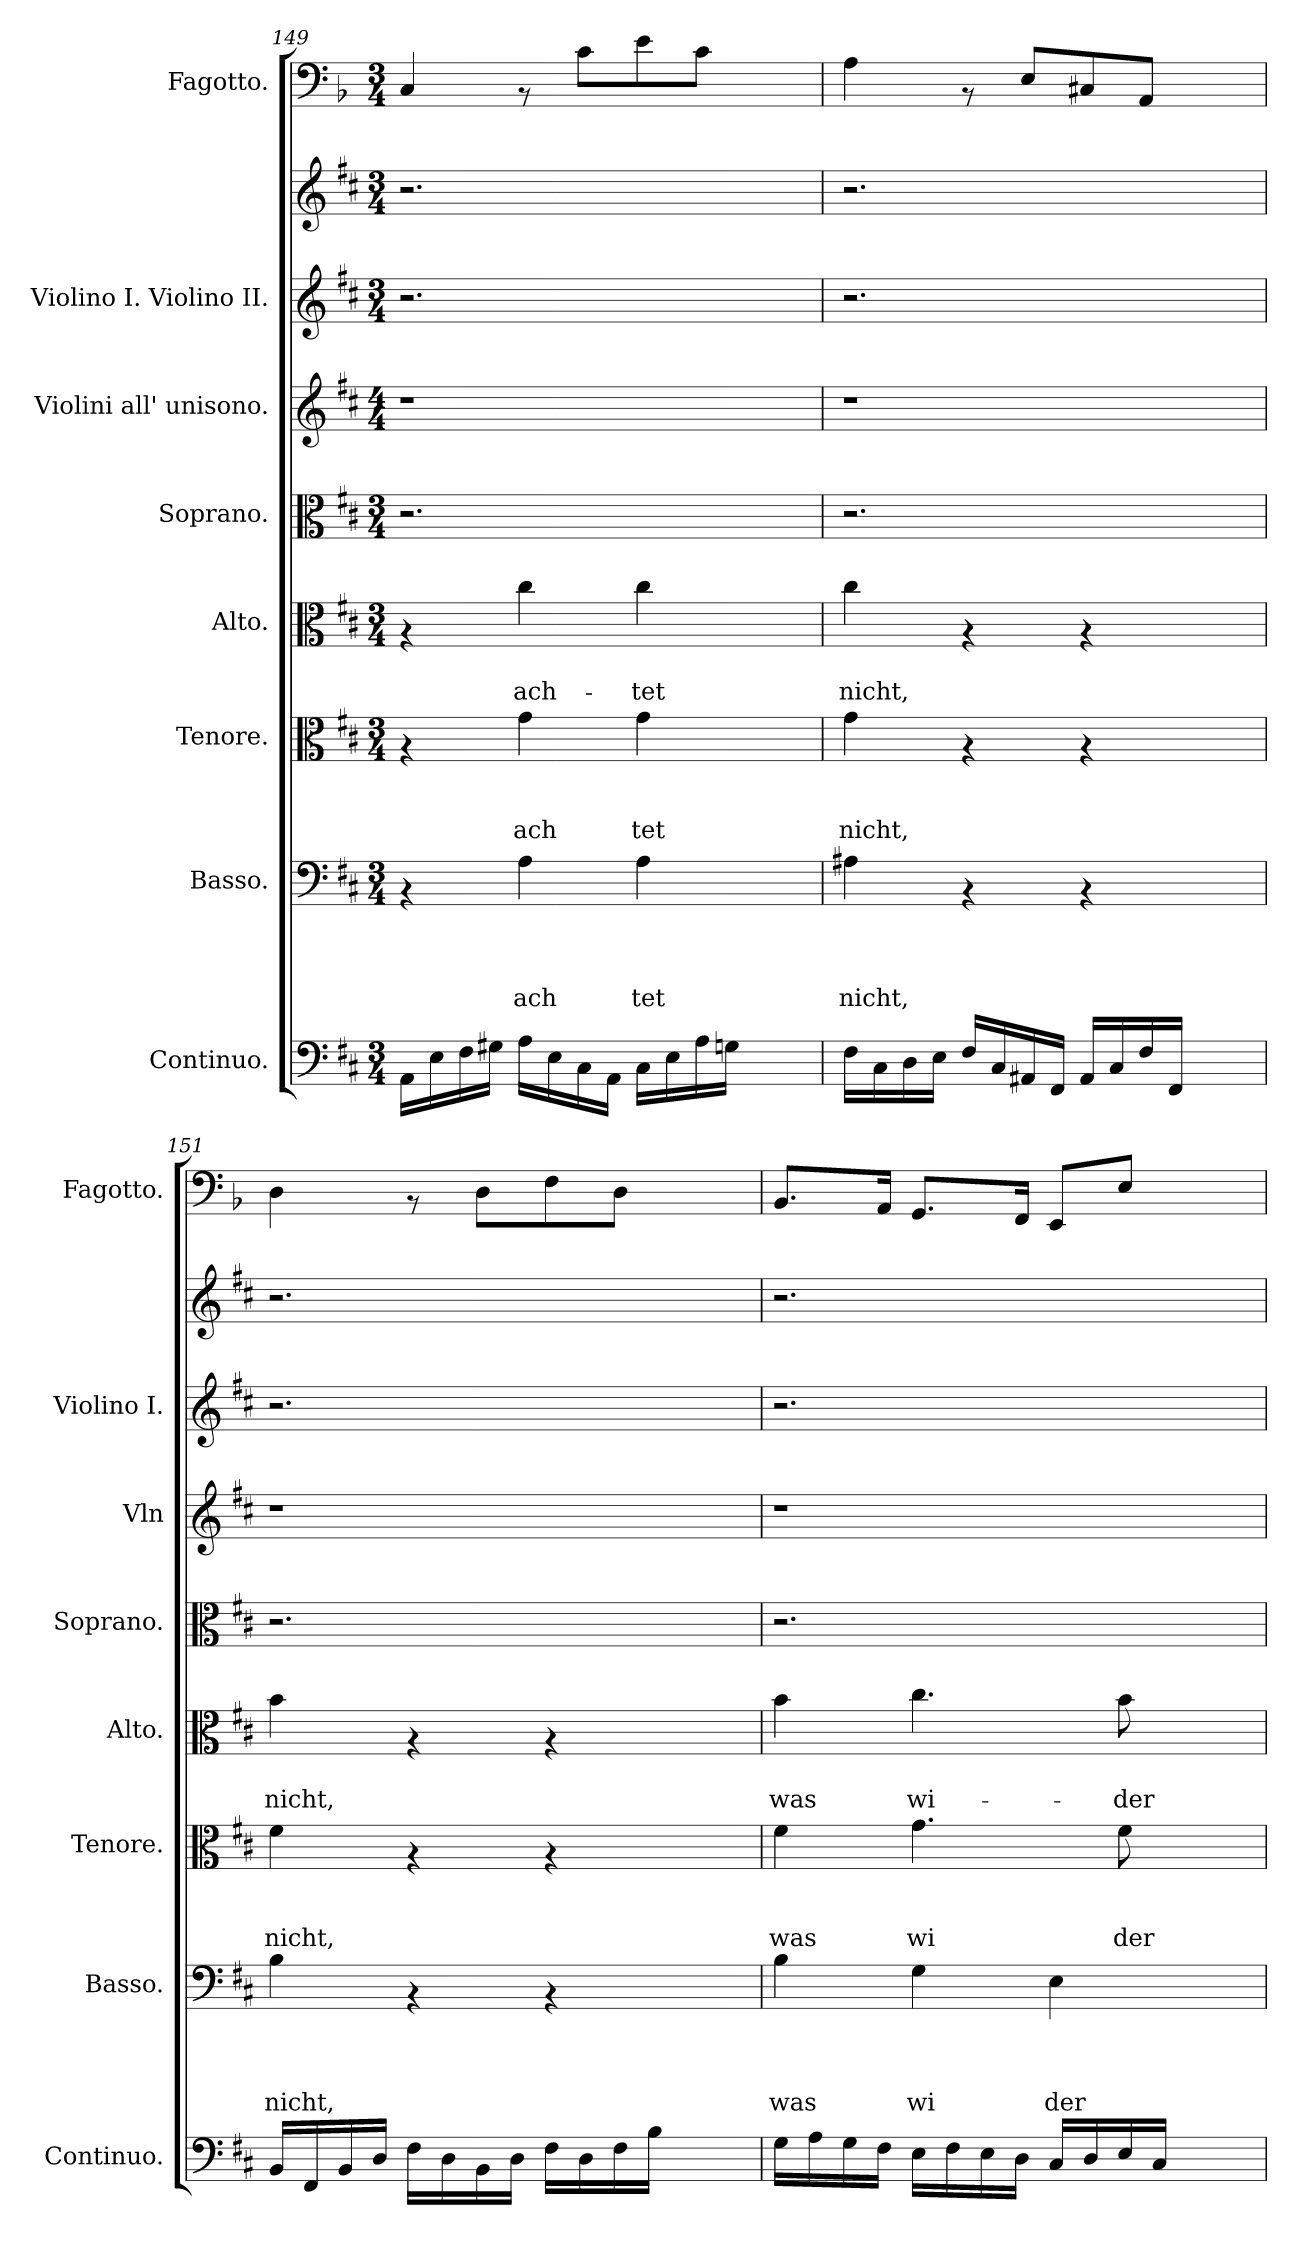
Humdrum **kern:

**kern	**kern	**text	**text	**text	**text	**kern	**text	**text	**text	**kern	**text	**text	**kern	**kern	**kern	**kern	**kern
*part8	*part7	*part7	*part7	*part7	*part7	*part6	*part6	*part6	*part6	*part5	*part5	*part5	*part4	*part3	*part2	*part2	*part1
*staff9	*staff8	*staff8	*staff8	*staff8	*staff8	*staff7	*staff7	*staff7	*staff7	*staff6	*staff6	*staff6	*staff5	*staff4	*staff3	*staff2	*staff1
*I"Continuo.	*I"Basso.	*	*	*	*	*I"Tenore.	*	*	*	*I"Alto.	*	*	*I"Soprano.	*I"Violini all' unisono.	*I"Violino I. Violino II.	*	*I"Fagotto.
*I'Continuo.	*I'Basso.	*	*	*	*	*I'Tenore.	*	*	*	*I'Alto.	*	*	*I'Soprano.	*I'Vln	*I'Violino I.	*	*I'Fagotto.
!!LO:PB:g=z
*clefF4	*clefF4	*	*	*	*	*clefC3	*	*	*	*clefC3	*	*	*clefC3	*clefG2	*clefG2	*clefG2	*clefF4
*	*	*	*	*	*	*	*	*	*	*	*	*	*	*	*	*	*ITrd2c3
*k[f#c#]	*k[f#c#]	*	*	*	*	*k[f#c#]	*	*	*	*k[f#c#]	*	*	*k[f#c#]	*k[f#c#]	*k[f#c#]	*k[f#c#]	*k[f#c#]
*D:	*D:	*	*	*	*	*D:	*	*	*	*D:	*	*	*D:	*D:	*D:	*D:	*D:
*M3/4	*M3/4	*	*	*	*	*M3/4	*	*	*	*M3/4	*	*	*M3/4	*M4/4	*M3/4	*M3/4	*M3/4
=149	=149	=149	=149	=149	=149	=149	=149	=149	=149	=149	=149	=149	=149	=149	=149	=149	=149
16AA\LL	4rAA	.	.	.	.	4rG	.	.	.	4rG	.	.	2.r	1r	2.r	2.r	4AA/
16E\	.	.	.	.	.	.	.	.	.	.	.	.	.	.	.	.	.
16F#\	.	.	.	.	.	.	.	.	.	.	.	.	.	.	.	.	.
16G#X\JJ	.	.	.	.	.	.	.	.	.	.	.	.	.	.	.	.	.
!	!	!	!	!	!LO:LY:b	!	!	!	!LO:LY:b	!	!	!LO:LY:b	!	!	!	!	!
16A\LL	4A\	.	.	.	ach	4g\	.	.	ach	4cc#\	.	ach-	.	.	.	.	8rAA
16E\	.	.	.	.	.	.	.	.	.	.	.	.	.	.	.	.	.
16C#\	.	.	.	.	.	.	.	.	.	.	.	.	.	.	.	.	8A\L
16AA\JJ	.	.	.	.	.	.	.	.	.	.	.	.	.	.	.	.	.
!	!	!	!	!	!LO:LY:b	!	!	!	!LO:LY:b	!	!	!LO:LY:b	!	!	!	!	!
16C#\LL	4A\	.	.	.	tet	4g\	.	.	tet	4cc#\	.	-tet	.	.	.	.	8c#\
16E\	.	.	.	.	.	.	.	.	.	.	.	.	.	.	.	.	.
16A\	.	.	.	.	.	.	.	.	.	.	.	.	.	.	.	.	8A\J
16Gn\JJ	.	.	.	.	.	.	.	.	.	.	.	.	.	.	.	.	.
4ryy	4ryy	.	.	.	.	4ryy	.	.	.	4ryy	.	.	4ryy	.	4ryy	4ryy	4ryy
=150!	=150!	=150!	=150!	=150!	=150!	=150!	=150!	=150!	=150!	=150!	=150!	=150!	=150!	=150!	=150!	=150!	=150!
!	!	!	!	!	!LO:LY:b	!	!	!	!LO:LY:b	!	!	!LO:LY:b	!	!	!	!	!
16F#\LL	4A#X\	.	.	.	nicht,	4g\	.	.	nicht,	4cc#\	.	nicht,	2.r	1r	2.r	2.r	4F#\
16C#\	.	.	.	.	.	.	.	.	.	.	.	.	.	.	.	.	.
16D\	.	.	.	.	.	.	.	.	.	.	.	.	.	.	.	.	.
16E\JJ	.	.	.	.	.	.	.	.	.	.	.	.	.	.	.	.	.
16F#/LL	4rAA	.	.	.	.	4rG	.	.	.	4rG	.	.	.	.	.	.	8rAA
16C#/	.	.	.	.	.	.	.	.	.	.	.	.	.	.	.	.	.
16AA#X/	.	.	.	.	.	.	.	.	.	.	.	.	.	.	.	.	8C#/L
16FF#/JJ	.	.	.	.	.	.	.	.	.	.	.	.	.	.	.	.	.
16AA#/LL	4rAA	.	.	.	.	4rG	.	.	.	4rG	.	.	.	.	.	.	8AA#X/
16C#/	.	.	.	.	.	.	.	.	.	.	.	.	.	.	.	.	.
16F#/	.	.	.	.	.	.	.	.	.	.	.	.	.	.	.	.	8FF#/J
16FF#/JJ	.	.	.	.	.	.	.	.	.	.	.	.	.	.	.	.	.
4ryy	4ryy	.	.	.	.	4ryy	.	.	.	4ryy	.	.	4ryy	.	4ryy	4ryy	4ryy
=151!	=151!	=151!	=151!	=151!	=151!	=151!	=151!	=151!	=151!	=151!	=151!	=151!	=151!	=151!	=151!	=151!	=151!
!	!	!	!	!	!LO:LY:b	!	!	!	!LO:LY:b	!	!	!LO:LY:b	!	!	!	!	!
16BB/LL	4B\	.	.	.	nicht,	4f#\	.	.	nicht,	4b\	.	nicht,	2.r	1r	2.r	2.r	4BB\
16FF#/	.	.	.	.	.	.	.	.	.	.	.	.	.	.	.	.	.
16BB/	.	.	.	.	.	.	.	.	.	.	.	.	.	.	.	.	.
16D/JJ	.	.	.	.	.	.	.	.	.	.	.	.	.	.	.	.	.
16F#\LL	4rAA	.	.	.	.	4rG	.	.	.	4rG	.	.	.	.	.	.	8rAA
16D\	.	.	.	.	.	.	.	.	.	.	.	.	.	.	.	.	.
16BB\	.	.	.	.	.	.	.	.	.	.	.	.	.	.	.	.	8BB\L
16D\JJ	.	.	.	.	.	.	.	.	.	.	.	.	.	.	.	.	.
16F#\LL	4rAA	.	.	.	.	4rG	.	.	.	4rG	.	.	.	.	.	.	8D\
16D\	.	.	.	.	.	.	.	.	.	.	.	.	.	.	.	.	.
16F#\	.	.	.	.	.	.	.	.	.	.	.	.	.	.	.	.	8BB\J
16B\JJ	.	.	.	.	.	.	.	.	.	.	.	.	.	.	.	.	.
4ryy	4ryy	.	.	.	.	4ryy	.	.	.	4ryy	.	.	4ryy	.	4ryy	4ryy	4ryy
=152!	=152!	=152!	=152!	=152!	=152!	=152!	=152!	=152!	=152!	=152!	=152!	=152!	=152!	=152!	=152!	=152!	=152!
!	!	!	!	!	!LO:LY:b	!	!	!	!LO:LY:b	!	!	!LO:LY:b	!	!	!	!	!
16G\LL	4B\	.	.	.	was	4f#\	.	.	was	4b\	.	was	2.r	1r	2.r	2.r	8.GG/L
16A\	.	.	.	.	.	.	.	.	.	.	.	.	.	.	.	.	.
16G\	.	.	.	.	.	.	.	.	.	.	.	.	.	.	.	.	.
16F#\JJ	.	.	.	.	.	.	.	.	.	.	.	.	.	.	.	.	16FF#/Jk
!	!	!	!	!	!LO:LY:b	!	!	!	!LO:LY:b	!	!	!LO:LY:b	!	!	!	!	!
16E\LL	4G\	.	.	.	wi	4.g\	.	.	wi	4.cc#\	.	wi-	.	.	.	.	8.EE/L
16F#\	.	.	.	.	.	.	.	.	.	.	.	.	.	.	.	.	.
16E\	.	.	.	.	.	.	.	.	.	.	.	.	.	.	.	.	.
16D\JJ	.	.	.	.	.	.	.	.	.	.	.	.	.	.	.	.	16DD/Jk
!	!	!	!	!	!LO:LY:b	!	!	!	!	!	!	!	!	!	!	!	!
16C#/LL	4E\	.	.	.	der	.	.	.	.	.	.	.	.	.	.	.	8CC#/L
16D/	.	.	.	.	.	.	.	.	.	.	.	.	.	.	.	.	.
!	!	!	!	!	!	!	!	!	!LO:LY:b	!	!	!LO:LY:b	!	!	!	!	!
16E/	.	.	.	.	.	8f#\	.	.	der	8b\	.	-der-	.	.	.	.	8C#/J
16C#/JJ	.	.	.	.	.	.	.	.	.	.	.	.	.	.	.	.	.
4ryy	4ryy	.	.	.	.	4ryy	.	.	.	4ryy	.	.	4ryy	.	4ryy	4ryy	4ryy
=!	=!	=!	=!	=!	=!	=!	=!	=!	=!	=!	=!	=!	=!	=!	=!	=!	=!
*-	*-	*-	*-	*-	*-	*-	*-	*-	*-	*-	*-	*-	*-	*-	*-	*-	*-
